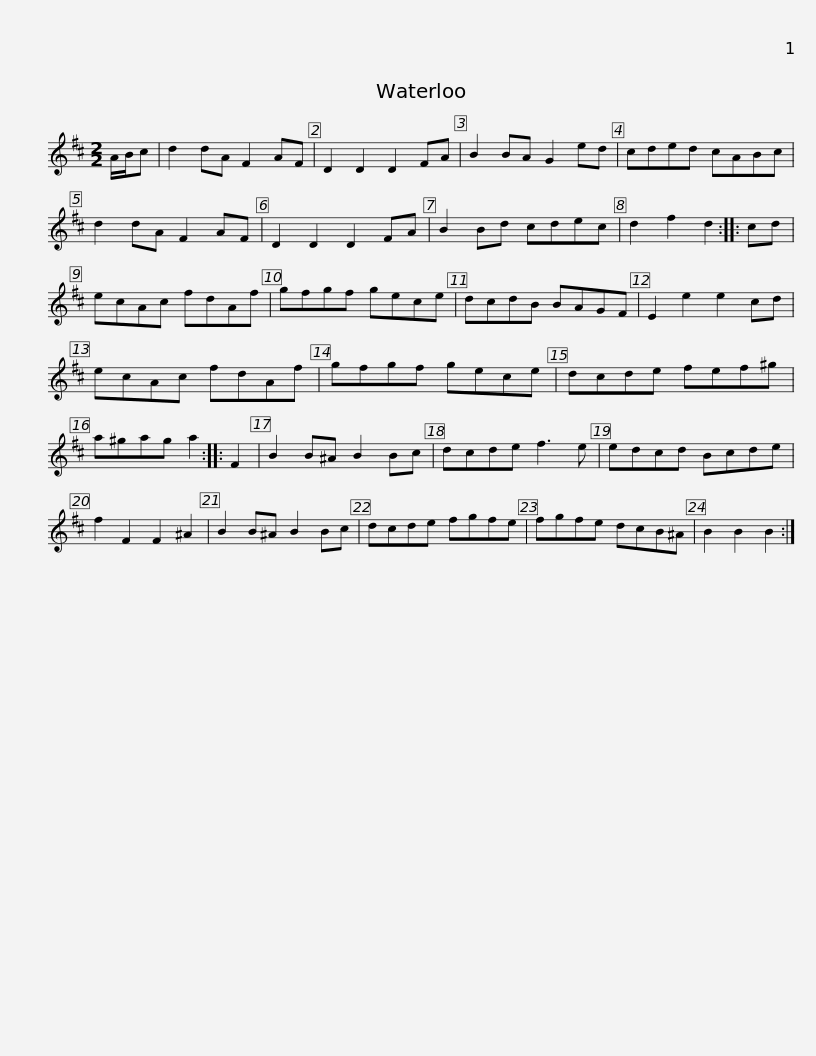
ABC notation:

X:1
L:1/8
M:2/2
I:linebreak $
K:D
V:1 treble
V:1
 A/B/c | d2 dA F2 AF | D2 D2 D2 FA | B2 BA G2 ed | cded cABc | %5
 d2 dA F2 AF | D2 D2 D2 FA |$ B2 Bd cdec | d2 f2 d2 :: cd | %10
 ecAc fdAf | gfgf gece | dcdB BAGF | E2 e2 e2 cd |$ ecAc fdAf | %15
 gfgf gece | dcde fef^g | a^gag a2 :: F2 | B2 B^A B2 Bc |$ %20
 dcde f3 e | edcd Bcde | f2 F2 F2 ^A2 | B2 B^A B2 Bc | dcde fgfe | %25
 fgfe dcB^A |$ B2 B2 B2 :| %27
